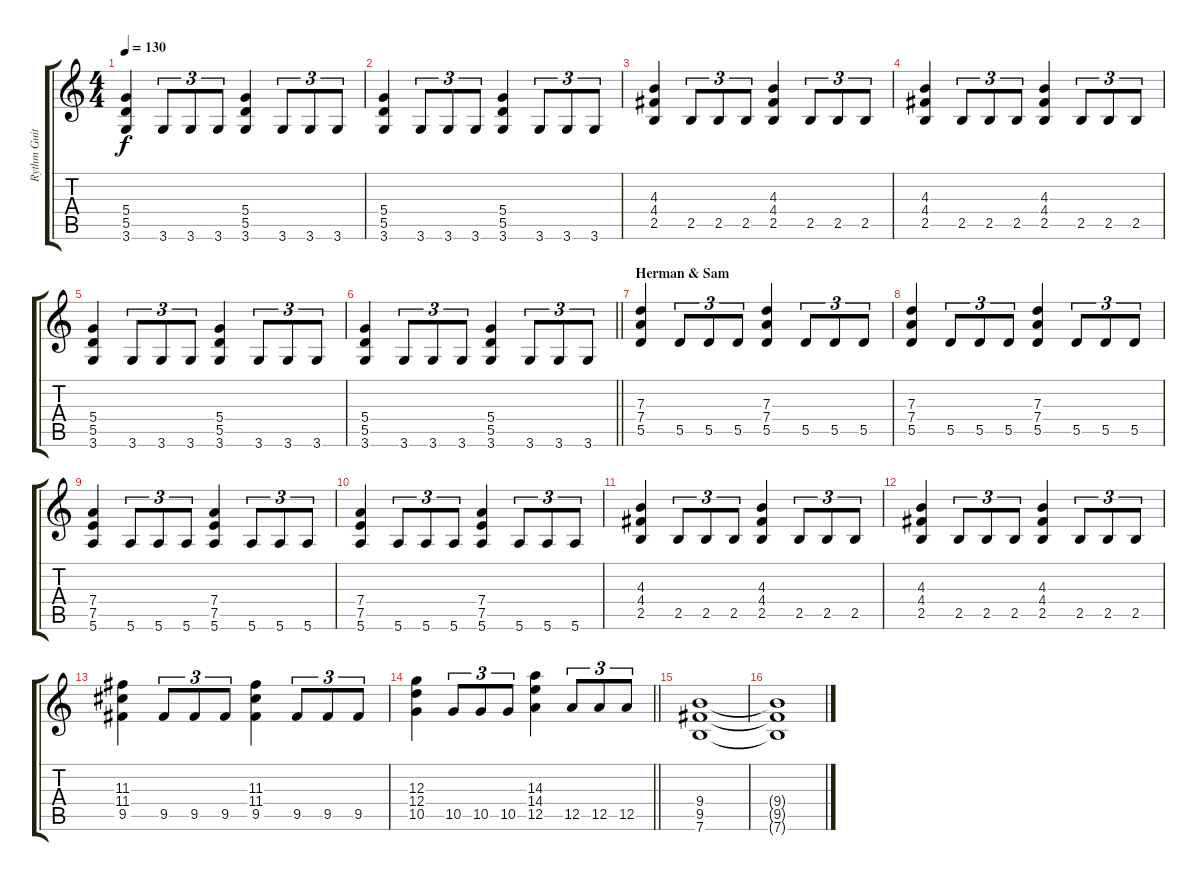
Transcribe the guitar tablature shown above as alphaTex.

\track ("Rythm Guitar - Li / Sam" "Rythm Guit") {instrument distortionguitar}
\staff {score tabs}
\tuning (E4 B3 G3 D3 A2 E2) {hide}
\ts (4 4)
\tempo 130
\clef g2
\ks c
(5.4 5.5 3.6).4{dy f} 3.6.8{tu (3 2)} 3.6.8{tu (3 2)} 3.6.8{tu (3 2)} (5.4 5.5 3.6).4 3.6.8{tu (3 2)} 3.6.8{tu (3 2)} 3.6.8{tu (3 2)} |
(5.4 5.5 3.6).4 3.6.8{tu (3 2)} 3.6.8{tu (3 2)} 3.6.8{tu (3 2)} (5.4 5.5 3.6).4 3.6.8{tu (3 2)} 3.6.8{tu (3 2)} 3.6.8{tu (3 2)} |
(4.3 4.4 2.5).4 2.5.8{tu (3 2)} 2.5.8{tu (3 2)} 2.5.8{tu (3 2)} (4.3 4.4 2.5).4 2.5.8{tu (3 2)} 2.5.8{tu (3 2)} 2.5.8{tu (3 2)} |
(4.3 4.4 2.5).4 2.5.8{tu (3 2)} 2.5.8{tu (3 2)} 2.5.8{tu (3 2)} (4.3 4.4 2.5).4 2.5.8{tu (3 2)} 2.5.8{tu (3 2)} 2.5.8{tu (3 2)} |
(5.4 5.5 3.6).4 3.6.8{tu (3 2)} 3.6.8{tu (3 2)} 3.6.8{tu (3 2)} (5.4 5.5 3.6).4 3.6.8{tu (3 2)} 3.6.8{tu (3 2)} 3.6.8{tu (3 2)} |
\barLineRight lightlight
(5.4 5.5 3.6).4 3.6.8{tu (3 2)} 3.6.8{tu (3 2)} 3.6.8{tu (3 2)} (5.4 5.5 3.6).4 3.6.8{tu (3 2)} 3.6.8{tu (3 2)} 3.6.8{tu (3 2)} |
\section ("" "Herman & Sam")
(7.3 7.4 5.5).4 5.5.8{tu (3 2)} 5.5.8{tu (3 2)} 5.5.8{tu (3 2)} (7.3 7.4 5.5).4 5.5.8{tu (3 2)} 5.5.8{tu (3 2)} 5.5.8{tu (3 2)} |
(7.3 7.4 5.5).4 5.5.8{tu (3 2)} 5.5.8{tu (3 2)} 5.5.8{tu (3 2)} (7.3 7.4 5.5).4 5.5.8{tu (3 2)} 5.5.8{tu (3 2)} 5.5.8{tu (3 2)} |
(7.4 7.5 5.6).4 5.6.8{tu (3 2)} 5.6.8{tu (3 2)} 5.6.8{tu (3 2)} (7.4 7.5 5.6).4 5.6.8{tu (3 2)} 5.6.8{tu (3 2)} 5.6.8{tu (3 2)} |
(7.4 7.5 5.6).4 5.6.8{tu (3 2)} 5.6.8{tu (3 2)} 5.6.8{tu (3 2)} (7.4 7.5 5.6).4 5.6.8{tu (3 2)} 5.6.8{tu (3 2)} 5.6.8{tu (3 2)} |
(4.3 4.4 2.5).4 2.5.8{tu (3 2)} 2.5.8{tu (3 2)} 2.5.8{tu (3 2)} (4.3 4.4 2.5).4 2.5.8{tu (3 2)} 2.5.8{tu (3 2)} 2.5.8{tu (3 2)} |
(4.3 4.4 2.5).4 2.5.8{tu (3 2)} 2.5.8{tu (3 2)} 2.5.8{tu (3 2)} (4.3 4.4 2.5).4 2.5.8{tu (3 2)} 2.5.8{tu (3 2)} 2.5.8{tu (3 2)} |
(11.3 11.4 9.5).4 9.5.8{tu (3 2)} 9.5.8{tu (3 2)} 9.5.8{tu (3 2)} (11.3 11.4 9.5).4 9.5.8{tu (3 2)} 9.5.8{tu (3 2)} 9.5.8{tu (3 2)} |
\barLineRight lightlight
(12.3 12.4 10.5).4 10.5.8{tu (3 2)} 10.5.8{tu (3 2)} 10.5.8{tu (3 2)} (14.3 14.4 12.5).4 12.5.8{tu (3 2)} 12.5.8{tu (3 2)} 12.5.8{tu (3 2)} |
(9.4 9.5 7.6).1 |
(9.4{t} 9.5{t} 7.6{t}).1
